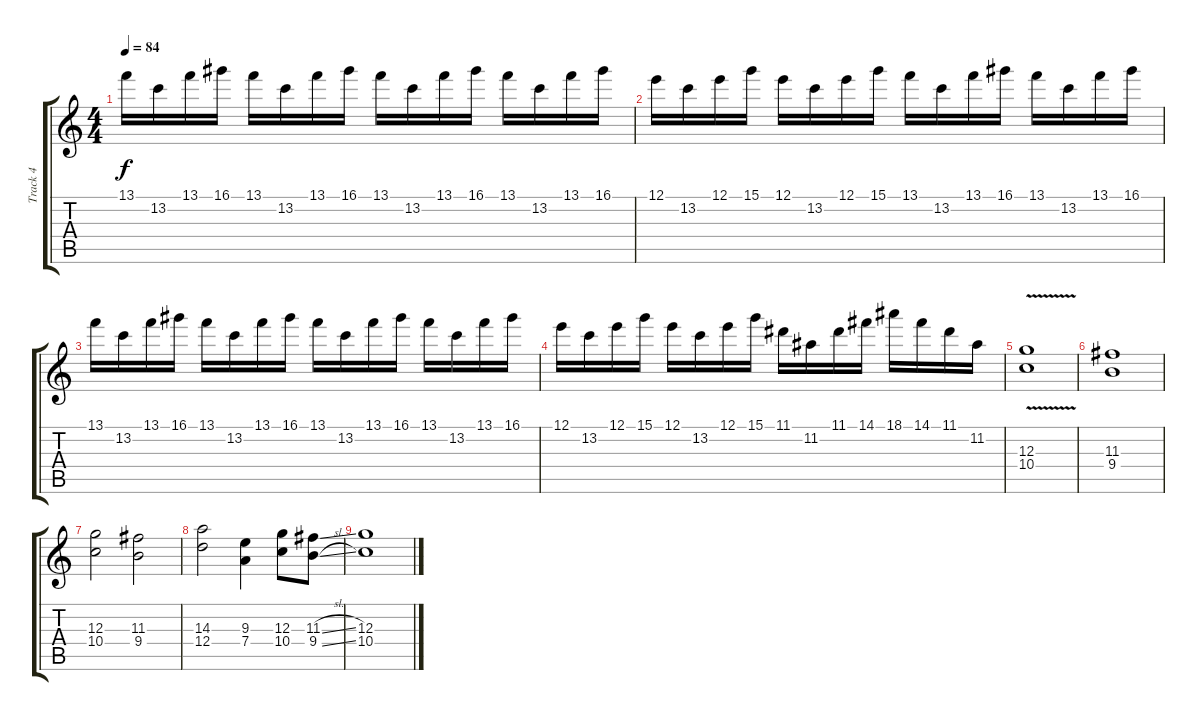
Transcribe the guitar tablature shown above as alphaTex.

\track ("Track 4" "Track 4") {instrument distortionguitar}
\staff {score tabs}
\tuning (E4 B3 G3 D3 A2 E2) {hide}
\ts (4 4)
\tempo 84
\clef g2
\ks c
13.1.16{dy f} 13.2.16 13.1.16 16.1.16 13.1.16 13.2.16 13.1.16 16.1.16 13.1.16 13.2.16 13.1.16 16.1.16 13.1.16 13.2.16 13.1.16 16.1.16 |
12.1.16 13.2.16 12.1.16 15.1.16 12.1.16 13.2.16 12.1.16 15.1.16 13.1.16 13.2.16 13.1.16 16.1.16 13.1.16 13.2.16 13.1.16 16.1.16 |
13.1.16 13.2.16 13.1.16 16.1.16 13.1.16 13.2.16 13.1.16 16.1.16 13.1.16 13.2.16 13.1.16 16.1.16 13.1.16 13.2.16 13.1.16 16.1.16 |
12.1.16 13.2.16 12.1.16 15.1.16 12.1.16 13.2.16 12.1.16 15.1.16 11.1.16 11.2.16 11.1.16 14.1.16 18.1.16 14.1.16 11.1.16 11.2.16 |
(12.3{v} 10.4).1 |
(11.3 9.4).1 |
(12.3 10.4).2 (11.3 9.4).2 |
(14.3 12.4).2 (9.3 7.4).4 (12.3 10.4).8 (11.3{sl} 9.4{sl}).8 |
(12.3 10.4).1
